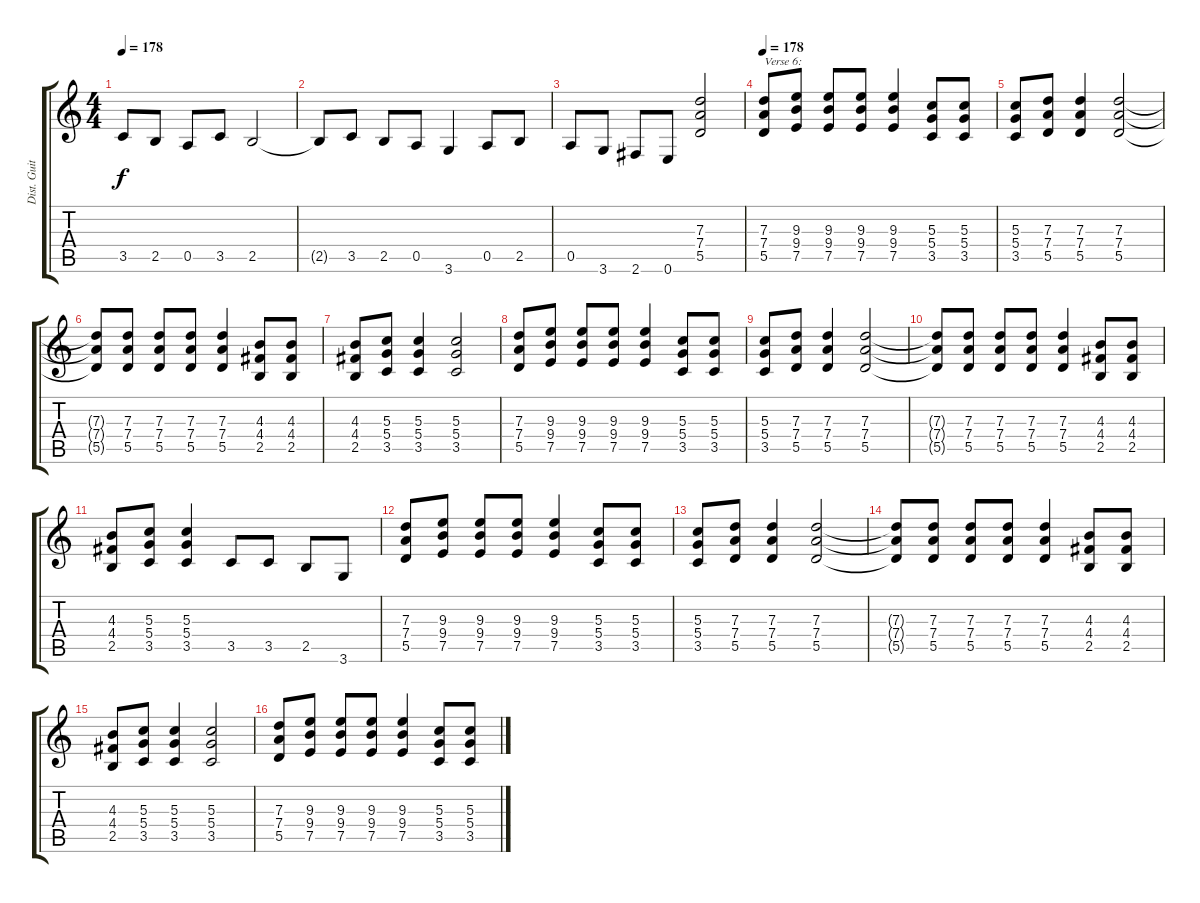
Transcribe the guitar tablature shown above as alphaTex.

\track ("Dist. Guitar 1" "Dist. Guit") {instrument distortionguitar}
\staff {score tabs}
\tuning (E4 B3 G3 D3 A2 E2) {hide}
\ts (4 4)
\tempo 178
\clef g2
\ks c
3.5.8{dy f} 2.5.8 0.5.8 3.5.8 2.5.2 |
2.5{t}.8 3.5.8 2.5.8 0.5.8 3.6.4 0.5.8 2.5.8 |
0.5.8 3.6.8 2.6.8 0.6.8 (7.3 7.4 5.5).2 |
\tempo 178
(7.3 7.4 5.5).8{txt "Verse 6:" volume 10 instrument distortionguitar} (9.3 9.4 7.5).8 (9.3 9.4 7.5).8 (9.3 9.4 7.5).8 (9.3 9.4 7.5).4 (5.3 5.4 3.5).8 (5.3 5.4 3.5).8 |
(5.3 5.4 3.5).8 (7.3 7.4 5.5).8 (7.3 7.4 5.5).4 (7.3 7.4 5.5).2 |
(7.3{t} 7.4{t} 5.5{t}).8 (7.3 7.4 5.5).8 (7.3 7.4 5.5).8 (7.3 7.4 5.5).8 (7.3 7.4 5.5).4 (4.3 4.4 2.5).8 (4.3 4.4 2.5).8 |
(4.3 4.4 2.5).8 (5.3 5.4 3.5).8 (5.3 5.4 3.5).4 (5.3 5.4 3.5).2 |
(7.3 7.4 5.5).8 (9.3 9.4 7.5).8 (9.3 9.4 7.5).8 (9.3 9.4 7.5).8 (9.3 9.4 7.5).4 (5.3 5.4 3.5).8 (5.3 5.4 3.5).8 |
(5.3 5.4 3.5).8 (7.3 7.4 5.5).8 (7.3 7.4 5.5).4 (7.3 7.4 5.5).2 |
(7.3{t} 7.4{t} 5.5{t}).8 (7.3 7.4 5.5).8 (7.3 7.4 5.5).8 (7.3 7.4 5.5).8 (7.3 7.4 5.5).4 (4.3 4.4 2.5).8 (4.3 4.4 2.5).8 |
(4.3 4.4 2.5).8 (5.3 5.4 3.5).8 (5.3 5.4 3.5).4 3.5.8 3.5.8 2.5.8 3.6.8 |
(7.3 7.4 5.5).8 (9.3 9.4 7.5).8 (9.3 9.4 7.5).8 (9.3 9.4 7.5).8 (9.3 9.4 7.5).4 (5.3 5.4 3.5).8 (5.3 5.4 3.5).8 |
(5.3 5.4 3.5).8 (7.3 7.4 5.5).8 (7.3 7.4 5.5).4 (7.3 7.4 5.5).2 |
(7.3{t} 7.4{t} 5.5{t}).8 (7.3 7.4 5.5).8 (7.3 7.4 5.5).8 (7.3 7.4 5.5).8 (7.3 7.4 5.5).4 (4.3 4.4 2.5).8 (4.3 4.4 2.5).8 |
(4.3 4.4 2.5).8 (5.3 5.4 3.5).8 (5.3 5.4 3.5).4 (5.3 5.4 3.5).2 |
(7.3 7.4 5.5).8 (9.3 9.4 7.5).8 (9.3 9.4 7.5).8 (9.3 9.4 7.5).8 (9.3 9.4 7.5).4 (5.3 5.4 3.5).8 (5.3 5.4 3.5).8
